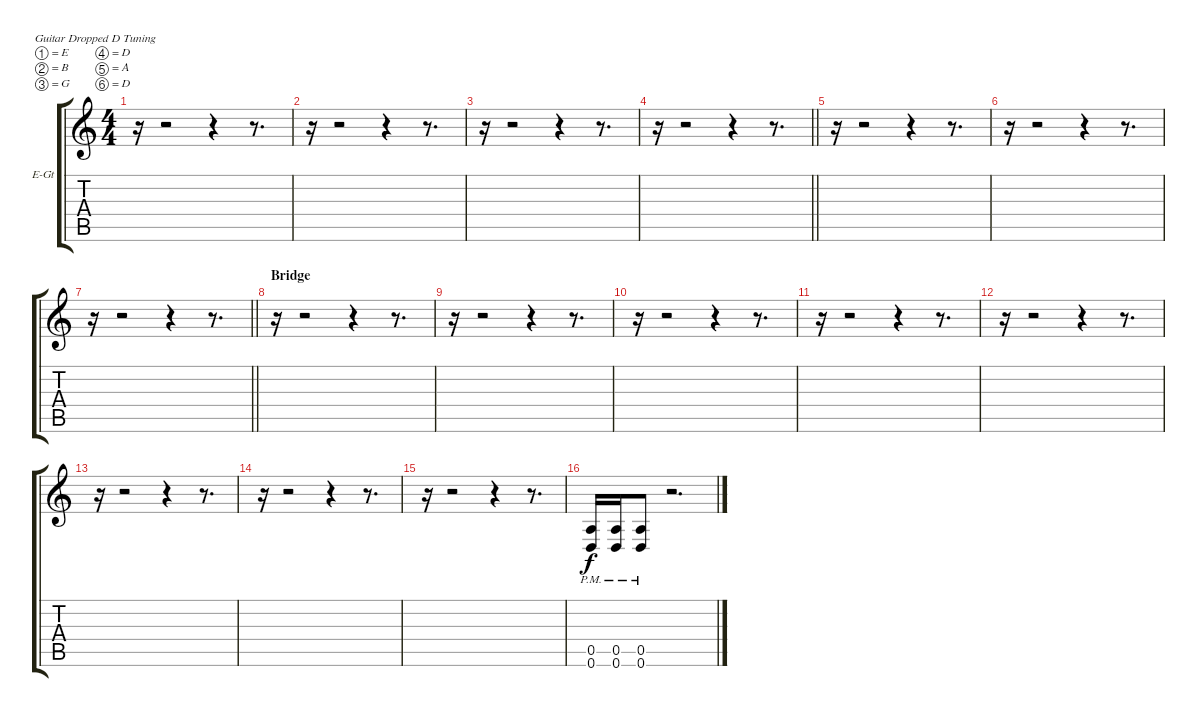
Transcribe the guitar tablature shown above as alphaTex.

\bracketExtendMode groupsimilarinstruments
\firstSystemTrackNameOrientation horizontal
\otherSystemsTrackNameOrientation horizontal
\track ("Electric Guitar 2" "E-Gt") {instrument distortionguitar}
\staff {score tabs}
\tuning (E4 B3 G3 D3 A2 D2)
\ts (4 4)
\tempo (150 hide)
\clef g2
\ks c
r.16{dy f} r.2 r.4 r.8{d} |
r.16 r.2 r.4 r.8{d} |
r.16 r.2 r.4 r.8{d} |
\barLineRight lightlight
r.16 r.2 r.4 r.8{d} |
r.16 r.2 r.4 r.8{d} |
r.16 r.2 r.4 r.8{d} |
\barLineRight lightlight
r.16 r.2 r.4 r.8{d} |
\section ("" "Bridge")
\tempo (142 hide)
r.16 r.2 r.4 r.8{d} |
r.16 r.2 r.4 r.8{d} |
r.16 r.2 r.4 r.8{d} |
r.16 r.2 r.4 r.8{d} |
r.16 r.2 r.4 r.8{d} |
r.16 r.2 r.4 r.8{d} |
r.16 r.2 r.4 r.8{d} |
r.16 r.2 r.4 r.8{d} |
(0.5{pm} 0.6{pm}).16 (0.5{pm} 0.6{pm}).16 (0.5{pm} 0.6{pm}).8 r.2{d}
